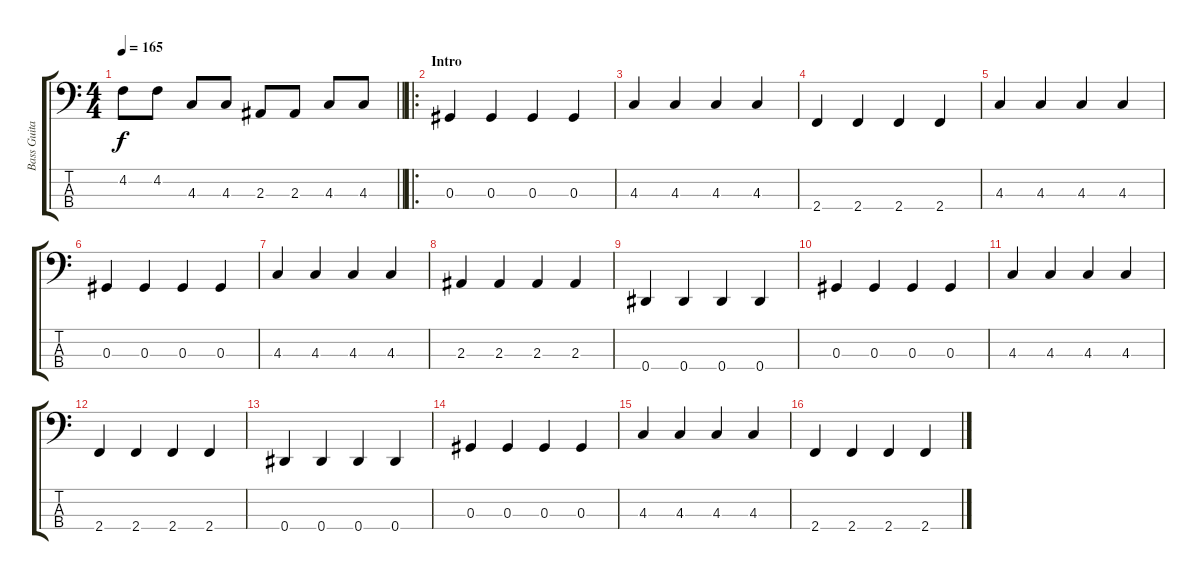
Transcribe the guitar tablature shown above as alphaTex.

\track ("Bass Guitar" "Bass Guita") {instrument electricbasspick}
\staff {score tabs}
\tuning (Gb2 Db2 Ab1 Eb1) {hide}
\ts (4 4)
\tempo 165
\clef f4
\barLineRight lightlight
\ks c
4.2.8{dy f} 4.2.8 4.3.8 4.3.8 2.3.8 2.3.8 4.3.8 4.3.8 |
\ro
\section ("" "Intro")
0.3.4 0.3.4 0.3.4 0.3.4 |
4.3.4 4.3.4 4.3.4 4.3.4 |
2.4.4 2.4.4 2.4.4 2.4.4 |
4.3.4 4.3.4 4.3.4 4.3.4 |
0.3.4 0.3.4 0.3.4 0.3.4 |
4.3.4 4.3.4 4.3.4 4.3.4 |
2.3.4 2.3.4 2.3.4 2.3.4 |
0.4.4 0.4.4 0.4.4 0.4.4 |
0.3.4 0.3.4 0.3.4 0.3.4 |
4.3.4 4.3.4 4.3.4 4.3.4 |
2.4.4 2.4.4 2.4.4 2.4.4 |
0.4.4 0.4.4 0.4.4 0.4.4 |
0.3.4 0.3.4 0.3.4 0.3.4 |
4.3.4 4.3.4 4.3.4 4.3.4 |
2.4.4 2.4.4 2.4.4 2.4.4
